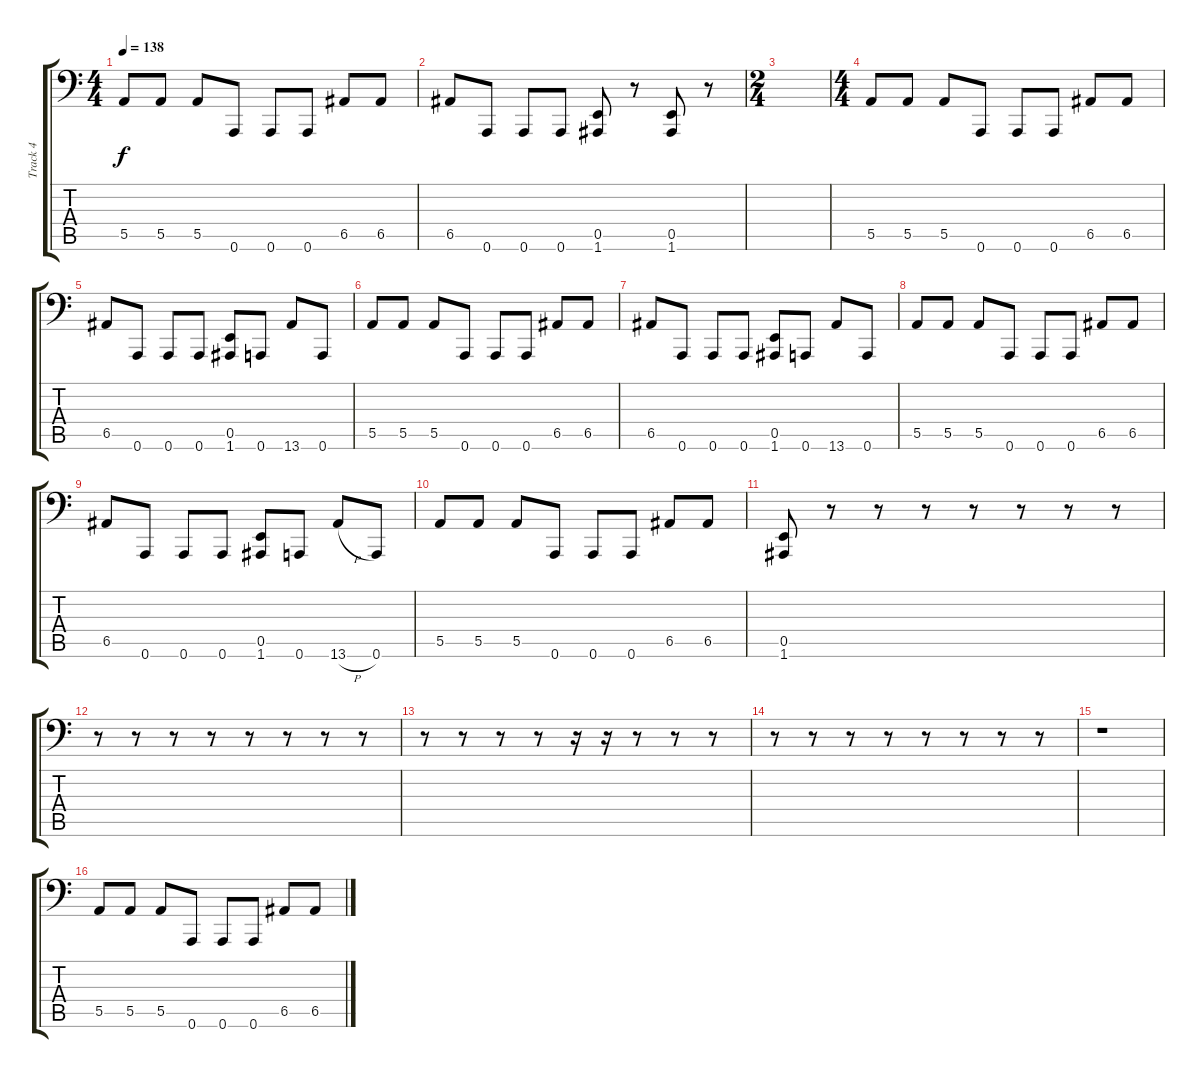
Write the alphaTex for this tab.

\track ("Track 4" "Track 4") {instrument lead5charang}
\staff {score tabs}
\tuning (B3 Gb3 D3 A2 E2 A1) {hide}
\ts (4 4)
\tempo 138
\clef f4
\ks c
5.5.8{dy f} 5.5.8 5.5.8 0.6.8 0.6.8 0.6.8 6.5.8 6.5.8 |
6.5.8 0.6.8 0.6.8 0.6.8 (0.5 1.6).8 r.8 (0.5 1.6).8 r.8 |
\ts (2 4)
|
\ts (4 4)
5.5.8 5.5.8 5.5.8 0.6.8 0.6.8 0.6.8 6.5.8 6.5.8 |
6.5.8 0.6.8 0.6.8 0.6.8 (0.5 1.6).8 0.6.8 13.6.8 0.6.8 |
5.5.8 5.5.8 5.5.8 0.6.8 0.6.8 0.6.8 6.5.8 6.5.8 |
6.5.8 0.6.8 0.6.8 0.6.8 (0.5 1.6).8 0.6.8 13.6.8 0.6.8 |
5.5.8 5.5.8 5.5.8 0.6.8 0.6.8 0.6.8 6.5.8 6.5.8 |
6.5.8 0.6.8 0.6.8 0.6.8 (0.5 1.6).8 0.6.8 13.6{h}.8 0.6.8 |
5.5.8 5.5.8 5.5.8 0.6.8 0.6.8 0.6.8 6.5.8 6.5.8 |
(0.5 1.6).8 r.8 r.8 r.8 r.8 r.8 r.8 r.8 |
r.8 r.8 r.8 r.8 r.8 r.8 r.8 r.8 |
r.8 r.8 r.8 r.8 r.16 r.16 r.8 r.8 r.8 |
r.8 r.8 r.8 r.8 r.8 r.8 r.8 r.8 |
r.1 |
5.5.8 5.5.8 5.5.8 0.6.8 0.6.8 0.6.8 6.5.8 6.5.8
